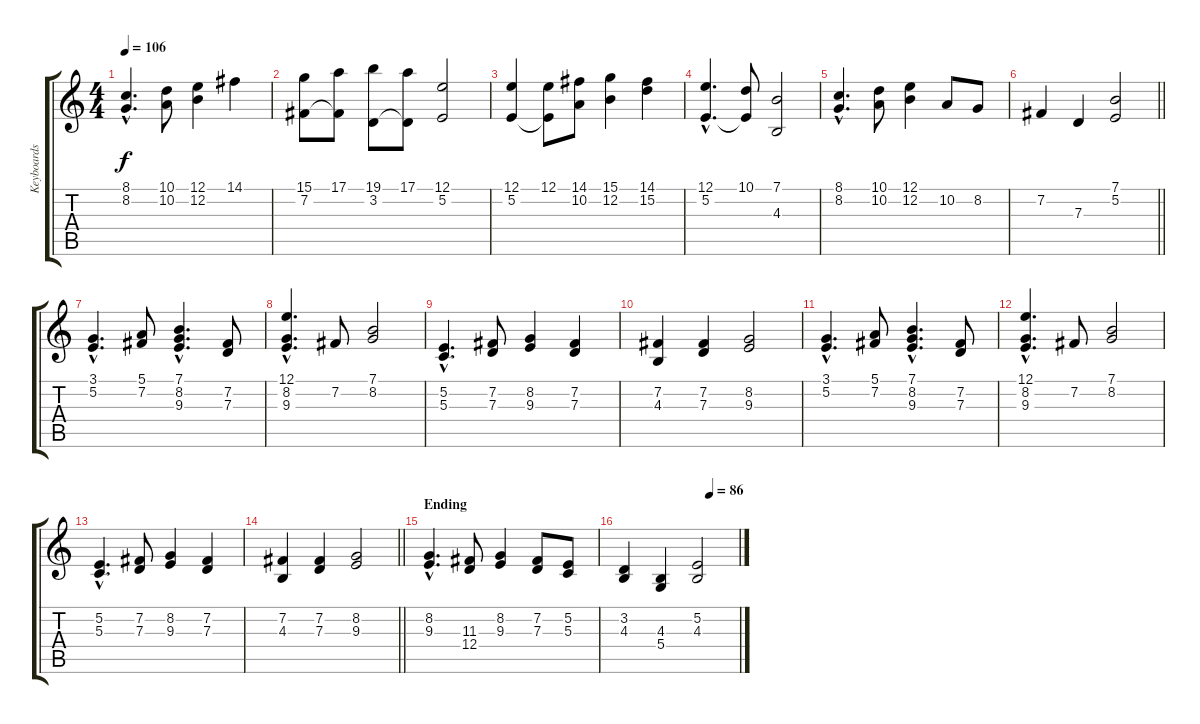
\track ("Keyboards" "Keyboards") {instrument choiraahs}
\staff {score tabs}
\tuning (E4 B3 G3 D3 A2 E2) {hide}
\ts (4 4)
\tempo 106
\clef g2
\ks c
(8.1{hac} 8.2{hac}).4{d dy f} (10.1 10.2).8 (12.1 12.2).4 14.1.4 |
(15.1 7.2).8 (17.1 7.2{t}).8 (19.1 3.2).8 (17.1 3.2{t}).8 (12.1 5.2).2 |
(12.1 5.2).4 (12.1 5.2{t}).8 (14.1 10.2).8 (15.1 12.2).4 (14.1 15.2).4 |
(12.1{hac} 5.2{hac}).4{d} (10.1 5.2{t}).8 (7.1 4.3).2 |
(8.1{hac} 8.2{hac}).4{d} (10.1 10.2).8 (12.1 12.2).4 10.2.8 8.2.8 |
\barLineRight lightlight
7.2.4 7.3.4 (7.1 5.2).2 |
\section ("" "")
(3.1{hac} 5.2{hac}).4{d volume 10 instrument choiraahs} (5.1 7.2).8 (7.1{hac} 8.2{hac} 9.3{hac}).4{d} (7.2 7.3).8 |
(12.1{hac} 8.2{hac} 9.3{hac}).4{d} 7.2.8 (7.1 8.2).2 |
(5.2{hac} 5.3{hac}).4{d} (7.2 7.3).8 (8.2 9.3).4 (7.2 7.3).4 |
(7.2 4.3).4 (7.2 7.3).4 (8.2 9.3).2 |
(3.1{hac} 5.2{hac}).4{d} (5.1 7.2).8 (7.1{hac} 8.2{hac} 9.3{hac}).4{d} (7.2 7.3).8 |
(12.1{hac} 8.2{hac} 9.3{hac}).4{d} 7.2.8 (7.1 8.2).2 |
(5.2{hac} 5.3{hac}).4{d} (7.2 7.3).8 (8.2 9.3).4 (7.2 7.3).4 |
\barLineRight lightlight
(7.2 4.3).4 (7.2 7.3).4 (8.2 9.3).2 |
\section ("" "Ending")
(8.2{hac} 9.3{hac}).4{d} (11.3 12.4).8 (8.2 9.3).4 (7.2 7.3).8 (5.2 5.3).8 |
\tempo (86 0.75)
(3.2 4.3).4 (4.3 5.4).4 (5.2 4.3).2
